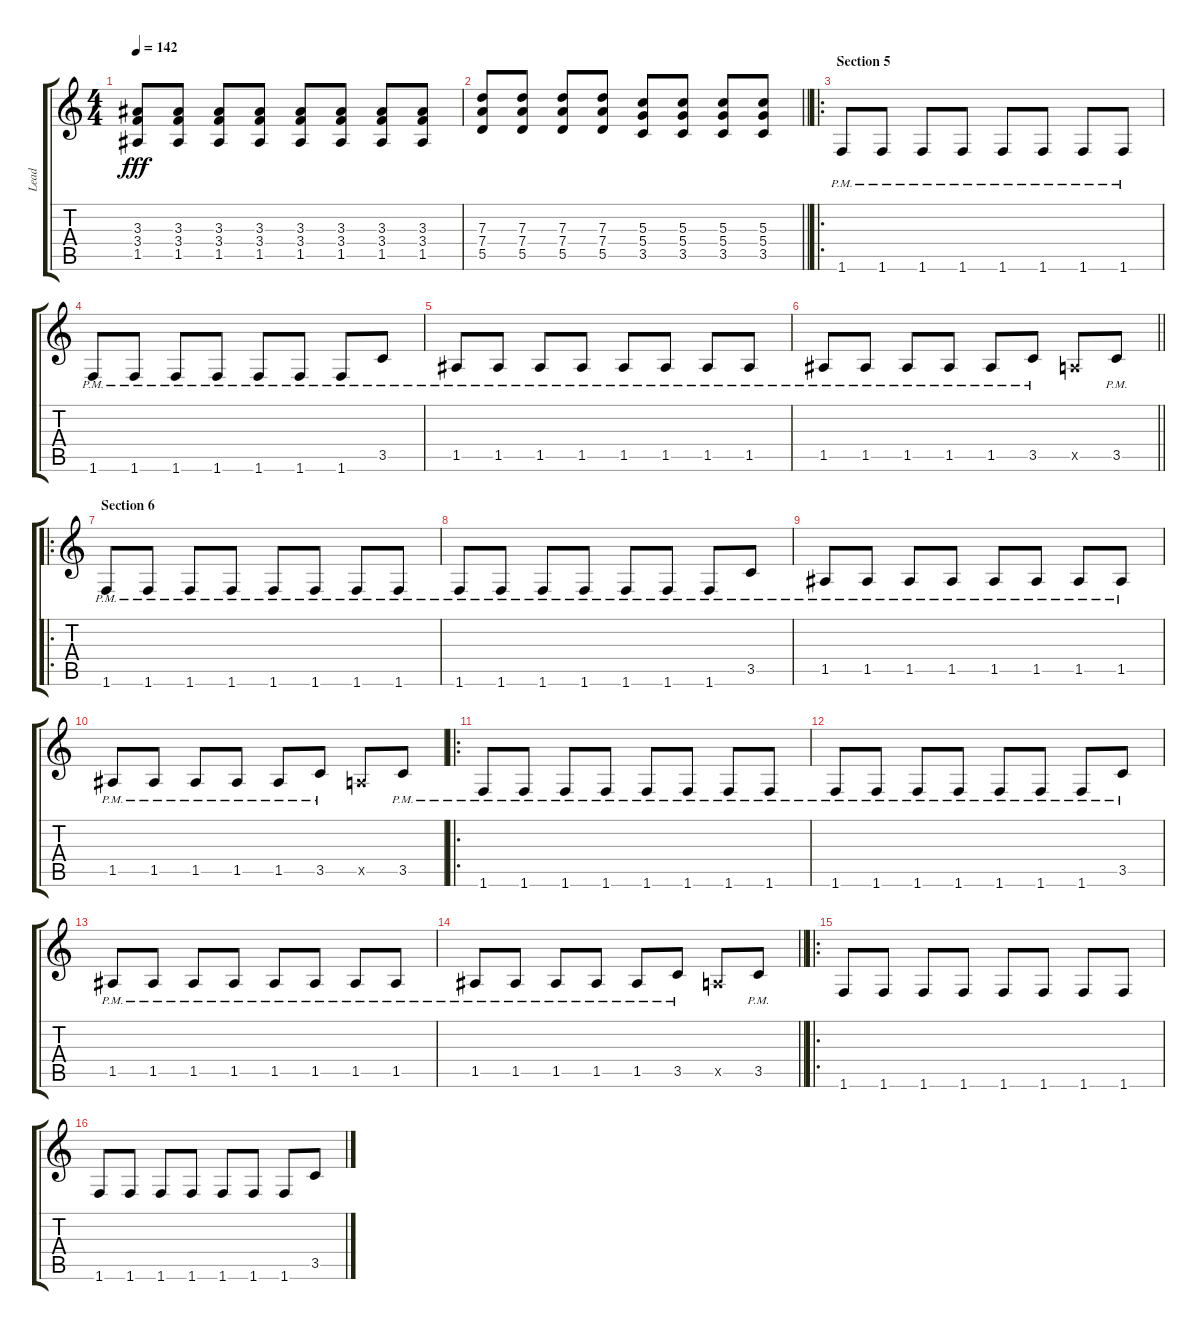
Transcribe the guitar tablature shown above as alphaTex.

\track ("Lead" "Lead") {instrument distortionguitar}
\staff {score tabs}
\tuning (E4 B3 G3 D3 A2 E2) {hide}
\ts (4 4)
\tempo 142
\clef g2
\ks c
(3.3 3.4 1.5).8{dy fff} (3.3 3.4 1.5).8 (3.3 3.4 1.5).8 (3.3 3.4 1.5).8 (3.3 3.4 1.5).8 (3.3 3.4 1.5).8 (3.3 3.4 1.5).8 (3.3 3.4 1.5).8 |
\barLineRight lightlight
(7.3 7.4 5.5).8 (7.3 7.4 5.5).8 (7.3 7.4 5.5).8 (7.3 7.4 5.5).8 (5.3 5.4 3.5).8 (5.3 5.4 3.5).8 (5.3 5.4 3.5).8 (5.3 5.4 3.5).8 |
\ro
\section ("" "Section 5")
1.6{pm}.8 1.6{pm}.8 1.6{pm}.8 1.6{pm}.8 1.6{pm}.8 1.6{pm}.8 1.6{pm}.8 1.6{pm}.8 |
1.6{pm}.8 1.6{pm}.8 1.6{pm}.8 1.6{pm}.8 1.6{pm}.8 1.6{pm}.8 1.6{pm}.8 3.5{pm}.8 |
1.5{pm}.8 1.5{pm}.8 1.5{pm}.8 1.5{pm}.8 1.5{pm}.8 1.5{pm}.8 1.5{pm}.8 1.5{pm}.8 |
\barLineRight lightlight
1.5{pm}.8 1.5{pm}.8 1.5{pm}.8 1.5{pm}.8 1.5{pm}.8 3.5{pm}.8 0.5{x}.8 3.5{pm}.8 |
\ro
\section ("" "Section 6")
1.6{pm}.8 1.6{pm}.8 1.6{pm}.8 1.6{pm}.8 1.6{pm}.8 1.6{pm}.8 1.6{pm}.8 1.6{pm}.8 |
1.6{pm}.8 1.6{pm}.8 1.6{pm}.8 1.6{pm}.8 1.6{pm}.8 1.6{pm}.8 1.6{pm}.8 3.5{pm}.8 |
1.5{pm}.8 1.5{pm}.8 1.5{pm}.8 1.5{pm}.8 1.5{pm}.8 1.5{pm}.8 1.5{pm}.8 1.5{pm}.8 |
1.5{pm}.8 1.5{pm}.8 1.5{pm}.8 1.5{pm}.8 1.5{pm}.8 3.5{pm}.8 0.5{x}.8 3.5{pm}.8 |
\ro
1.6{pm}.8 1.6{pm}.8 1.6{pm}.8 1.6{pm}.8 1.6{pm}.8 1.6{pm}.8 1.6{pm}.8 1.6{pm}.8 |
1.6{pm}.8 1.6{pm}.8 1.6{pm}.8 1.6{pm}.8 1.6{pm}.8 1.6{pm}.8 1.6{pm}.8 3.5{pm}.8 |
1.5{pm}.8 1.5{pm}.8 1.5{pm}.8 1.5{pm}.8 1.5{pm}.8 1.5{pm}.8 1.5{pm}.8 1.5{pm}.8 |
\barLineRight lightlight
1.5{pm}.8 1.5{pm}.8 1.5{pm}.8 1.5{pm}.8 1.5{pm}.8 3.5{pm}.8 0.5{x}.8 3.5{pm}.8 |
\ro
1.6.8 1.6.8 1.6.8 1.6.8 1.6.8 1.6.8 1.6.8 1.6.8 |
1.6.8 1.6.8 1.6.8 1.6.8 1.6.8 1.6.8 1.6.8 3.5.8
